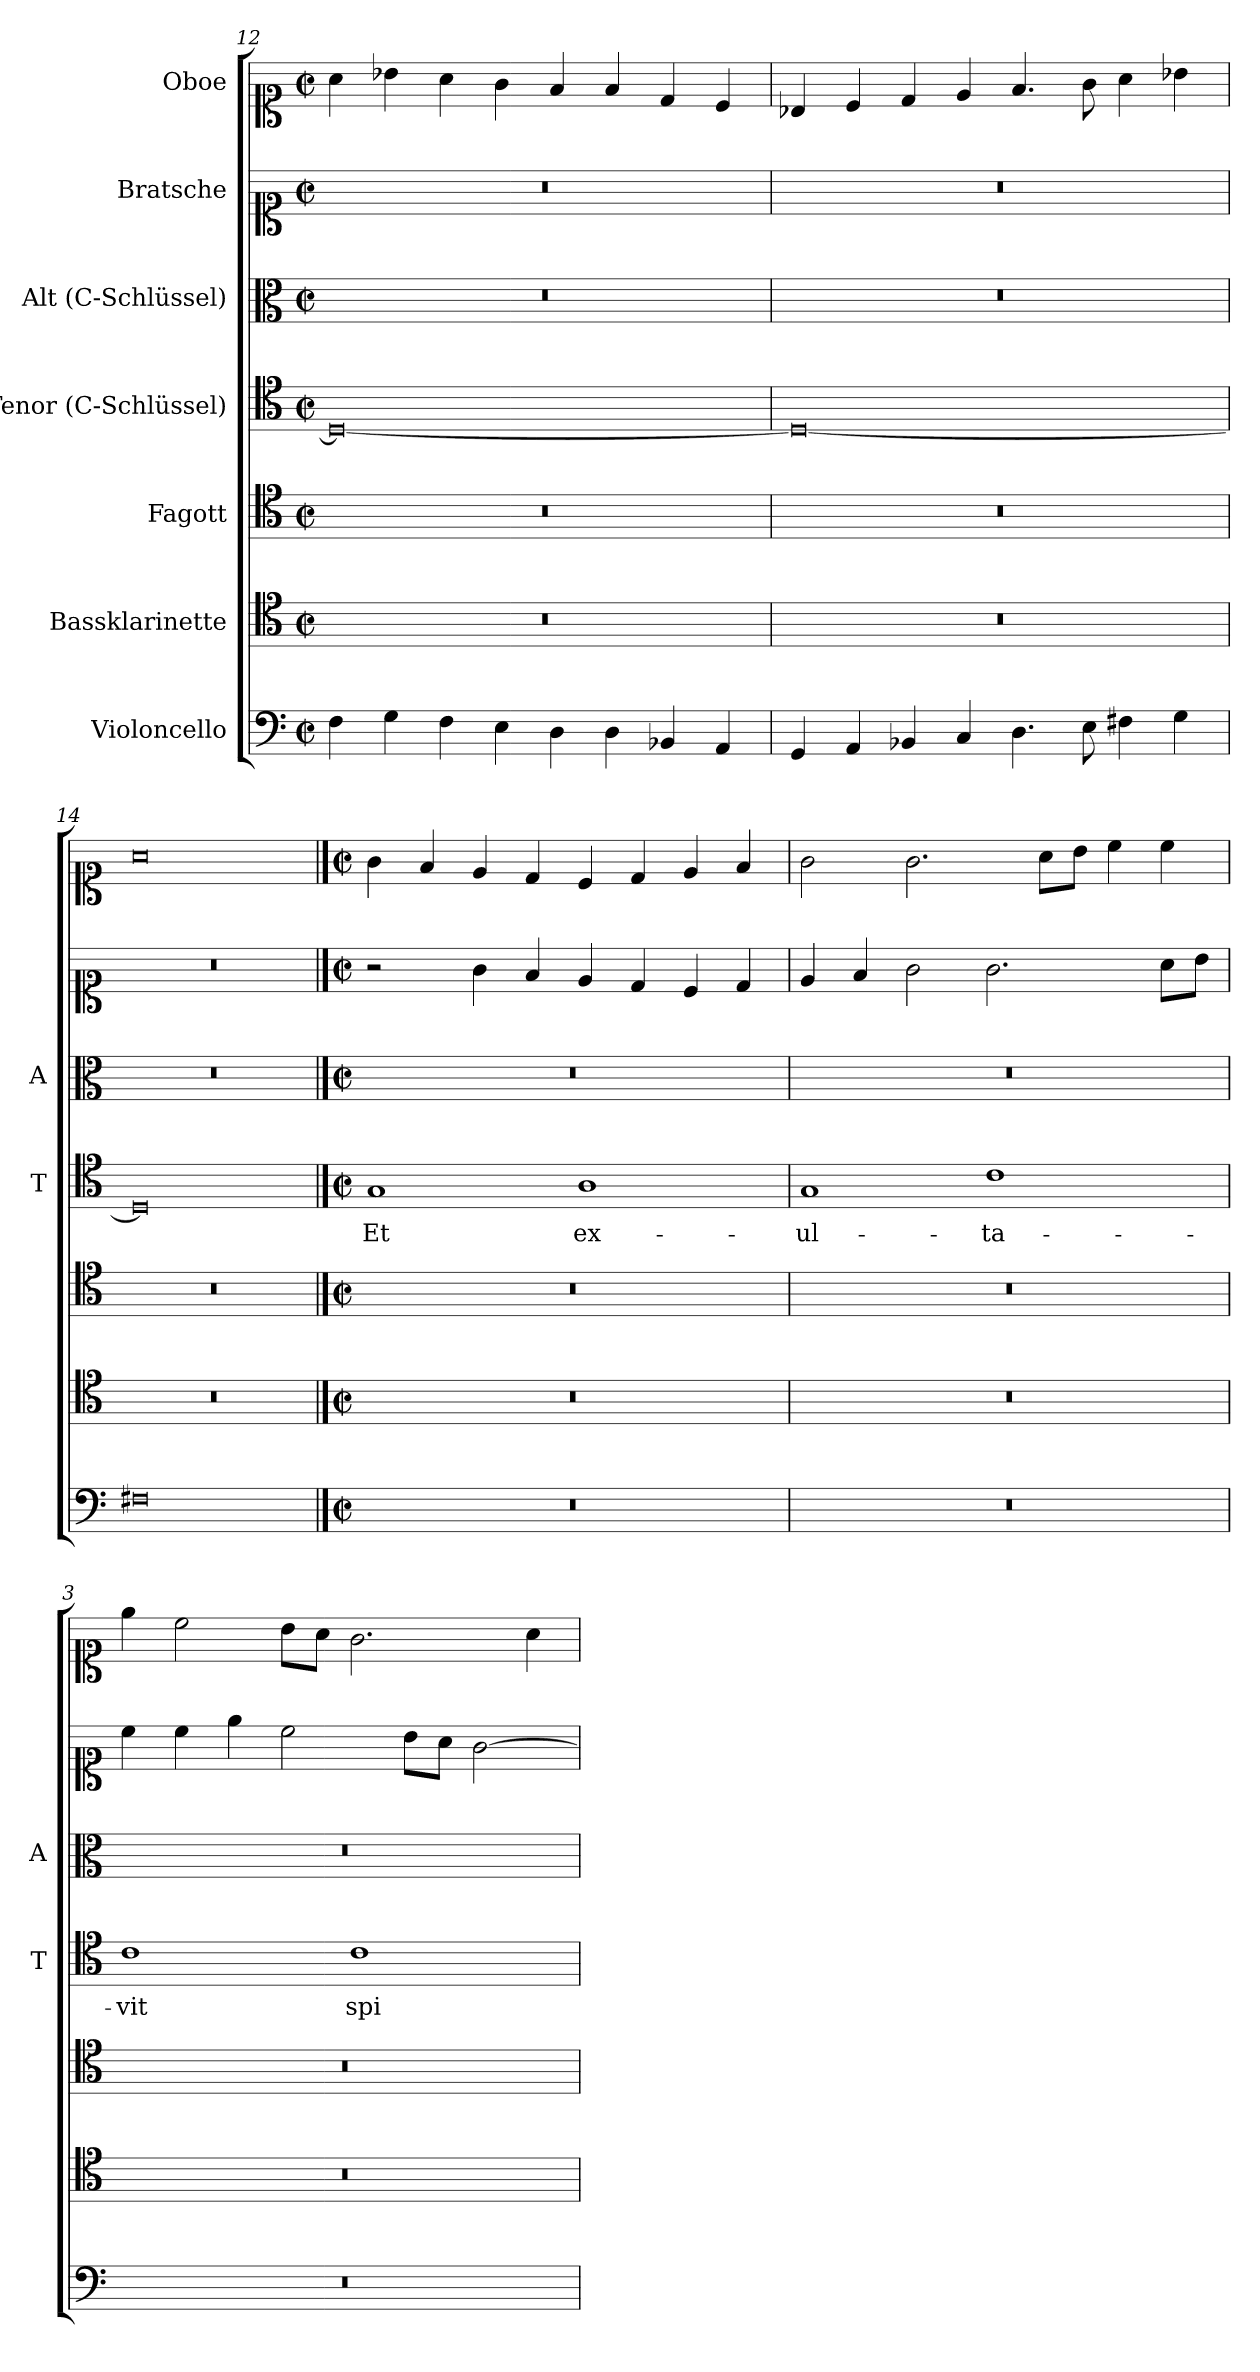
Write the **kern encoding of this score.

**kern	**kern	**kern	**kern	**text	**kern	**kern	**kern
*part7	*part6	*part5	*part4	*part4	*part3	*part2	*part1
*staff7	*staff6	*staff5	*staff4	*staff4	*staff3	*staff2	*staff1
*I"Violoncello	*I"Bassklarinette	*I"Fagott	*I"Tenor (C-Schlüssel)	*	*I"Alt (C-Schlüssel)	*I"Bratsche	*I"Oboe
*	*	*	*I'T	*	*I'A	*	*
!!LO:LB:g=z
*clefF4	*clefC4	*clefC4	*clefC4	*	*clefC3	*clefC1	*clefC1
*k[]	*k[]	*k[]	*k[]	*	*k[]	*k[]	*k[]
*M4/2	*M4/2	*M4/2	*M4/2	*	*M4/2	*M4/2	*M4/2
*met(c|)	*met(c|)	*met(c|)	*met(c|)	*	*met(c|)	*met(c|)	*met(c|)
=12	=12	=12	=12	=12	=12	=12	=12
4F\	0r	0r	0D_	.	0r	0r	4a\
4G\	.	.	.	.	.	.	4b-i\
4F\	.	.	.	.	.	.	4a\
4E\	.	.	.	.	.	.	4g\
4D\	.	.	.	.	.	.	4f/
4D\	.	.	.	.	.	.	4f/
4BB-X/	.	.	.	.	.	.	4d/
4AA/	.	.	.	.	.	.	4c/
=13	=13	=13	=13	=13	=13	=13	=13
4GG/	0r	0r	0D_	.	0r	0r	4B-i/
4AA/	.	.	.	.	.	.	4c/
4BB-X/	.	.	.	.	.	.	4d/
4C/	.	.	.	.	.	.	4e/
4.D\	.	.	.	.	.	.	4.f/
8E\	.	.	.	.	.	.	8g\
4F#X\	.	.	.	.	.	.	4a\
4G\	.	.	.	.	.	.	4b-i\
=14	=14	=14	=14	=14	=14	=14	=14
0F#X	0r	0r	0D]	.	0r	0r	0a
!!LO:PB:g=z
==1	==1	==1	==1	==1	==1	==1	==1
*M4/2	*M4/2	*M4/2	*M4/2	*	*M4/2	*M4/2	*M4/2
*met(c|)	*met(c|)	*met(c|)	*met(c|)	*	*met(c|)	*met(c|)	*met(c|)
!	!	!	!	!LO:LY:b	!	!	!
0r	0r	0r	1G	Et	0r	2r	4g\
.	.	.	.	.	.	.	4f/
.	.	.	.	.	.	4g\	4e/
.	.	.	.	.	.	4f/	4d/
!	!	!	!	!LO:LY:b	!	!	!
.	.	.	1A	ex-	.	4e/	4c/
.	.	.	.	.	.	4d/	4d/
.	.	.	.	.	.	4c/	4e/
.	.	.	.	.	.	4d/	4f/
=2	=2	=2	=2	=2	=2	=2	=2
!	!	!	!	!LO:LY:b	!	!	!
0r	0r	0r	1G	-ul-	0r	4e/	2g\
.	.	.	.	.	.	4f/	.
.	.	.	.	.	.	2g\	2.g\
!	!	!	!	!LO:LY:b	!	!	!
.	.	.	1c	-ta-	.	2.g\	.
.	.	.	.	.	.	.	8a\L
.	.	.	.	.	.	.	8b\J
.	.	.	.	.	.	.	4cc\
.	.	.	.	.	.	8a\L	4cc\
.	.	.	.	.	.	8b\J	.
=3	=3	=3	=3	=3	=3	=3	=3
!	!	!	!	!LO:LY:b	!	!	!
0r	0r	0r	1c	-vit	0r	4cc\	4ee\
.	.	.	.	.	.	4cc\	2cc\
.	.	.	.	.	.	4ee\	.
.	.	.	.	.	.	2cc\	8b\L
.	.	.	.	.	.	.	8a\J
!	!	!	!	!LO:LY:b	!	!	!
.	.	.	1c	spi-	.	.	2.g\
.	.	.	.	.	.	8b\L	.
.	.	.	.	.	.	8a\J	.
.	.	.	.	.	.	[2g\	.
.	.	.	.	.	.	.	4a\
=	=	=	=	=	=	=	=
*-	*-	*-	*-	*-	*-	*-	*-
